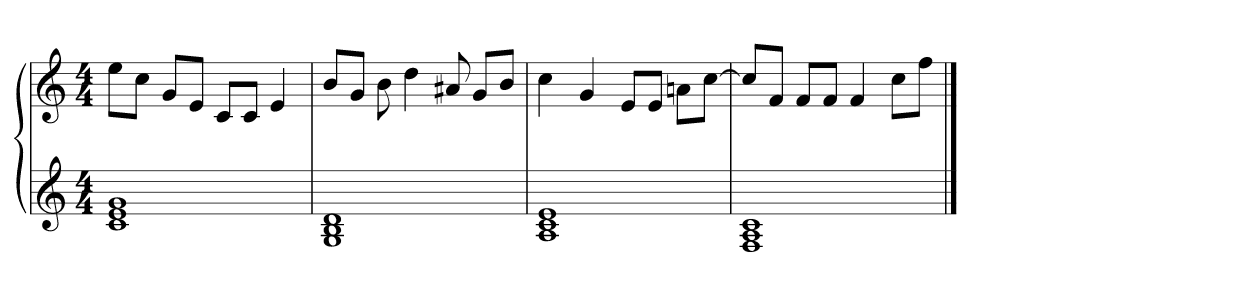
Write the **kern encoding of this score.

**kern	**kern
*part2	*part1
*staff2	*staff1
*clefG2	*clefG2
*M4/4	*M4/4
=1	=1
1c 1e 1g	8ee\L
.	8cc\J
.	8g/L
.	8e/J
.	8c/L
.	8c/J
.	4e
=2	=2
1G 1B 1d	8b/L
.	8g/J
.	8b
.	4dd
.	8a#X
.	8g/L
.	8b/J
=3	=3
1A 1c 1e	4cc
.	4g
.	8e/L
.	8e/J
.	8an\L
.	[8cc\J
=4	=4
1F 1A 1c	8cc/L]
.	8f/J
.	8f/L
.	8f/J
.	4f
.	8cc\L
.	8ff\J
==	==
*-	*-
